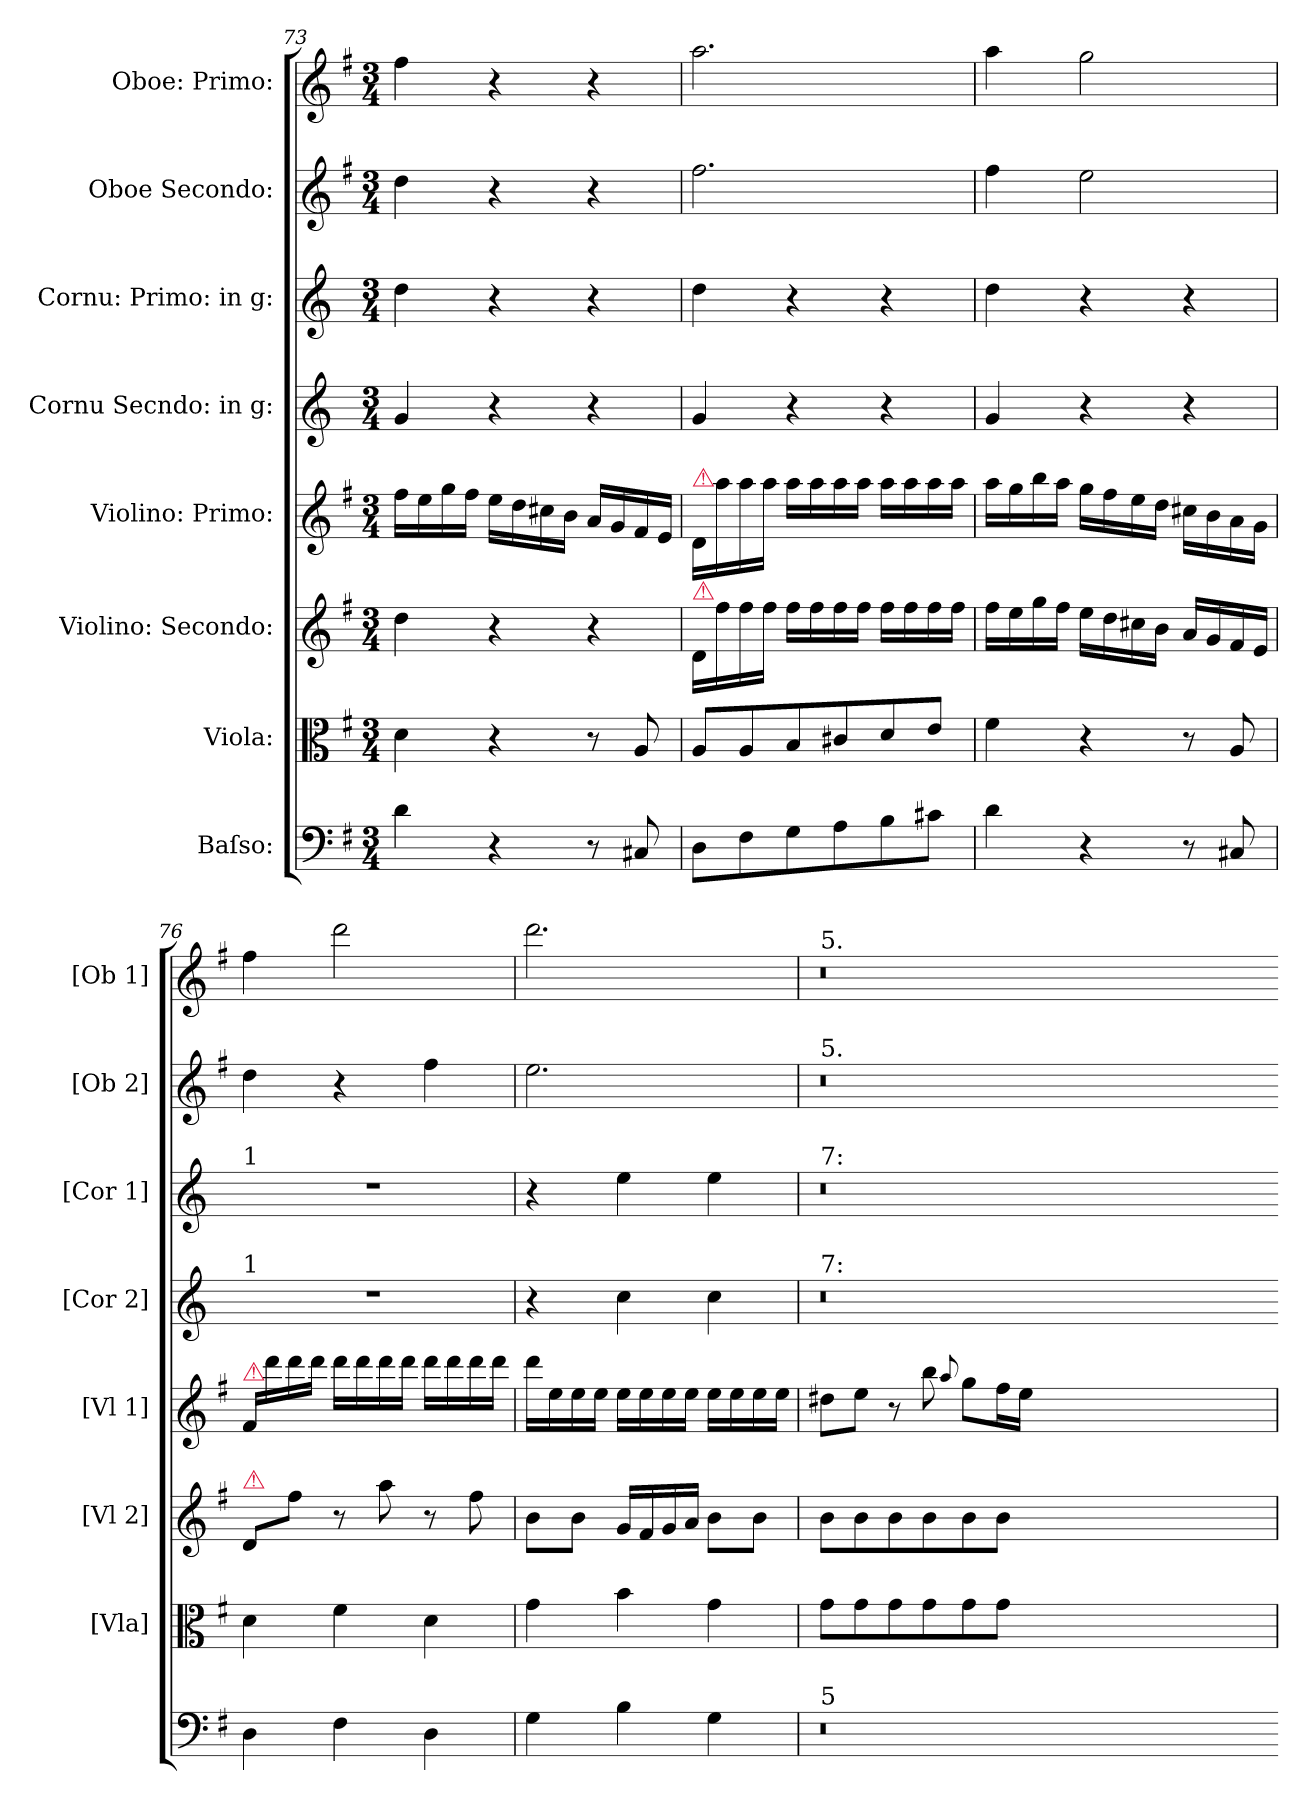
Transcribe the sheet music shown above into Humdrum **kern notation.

**kern	**kern	**dynam	**kern	**kern	**dynam	**kern	**kern	**kern	**kern
*part8	*part7	*part7	*part6	*part5	*part5	*part4	*part3	*part2	*part1
*staff8	*staff7	*staff7	*staff6	*staff5	*staff5	*staff4	*staff3	*staff2	*staff1
*I"Baſso:	*I"Viola:	*	*I"Violino: Secondo:	*I"Violino: Primo:	*	*I"Cornu Secndo: in g:	*I"Cornu: Primo: in g:	*I"Oboe Secondo:	*I"Oboe: Primo:
*	*I'[Vla]	*	*I'[Vl 2]	*I'[Vl 1]	*	*I'[Cor 2]	*I'[Cor 1]	*I'[Ob 2]	*I'[Ob 1]
*clefF4	*clefC3	*	*clefG2	*clefG2	*	*clefG2	*clefG2	*clefG2	*clefG2
*	*	*	*	*	*	*ITrd3c5	*ITrd3c5	*	*
*k[f#]	*k[f#]	*	*k[f#]	*k[f#]	*	*k[f#]	*k[f#]	*k[f#]	*k[f#]
*G:	*G:	*	*G:	*G:	*	*	*	*G:	*G:
*M3/4	*M3/4	*	*M3/4	*M3/4	*	*M3/4	*M3/4	*M3/4	*M3/4
=73	=73	=73	=73	=73	=73	=73	=73	=73	=73
4d\	4d\	.	4dd\	16ff#\LL	.	4d/	4a\	4dd\	4ff#\
.	.	.	.	16ee\	.	.	.	.	.
.	.	.	.	16gg\	.	.	.	.	.
.	.	.	.	16ff#\JJ	.	.	.	.	.
4r	4r	.	4r	16ee\LL	.	4r	4r	4r	4r
.	.	.	.	16dd\	.	.	.	.	.
.	.	.	.	16cc#X\	.	.	.	.	.
.	.	.	.	16b\JJ	.	.	.	.	.
8r	8r	.	4r	16a/LL	.	4r	4r	4r	4r
.	.	.	.	16g/	.	.	.	.	.
8C#X/	8A/	.	.	16f#/	.	.	.	.	.
.	.	.	.	16e/JJ	.	.	.	.	.
=74	=74	=74	=74	=74	=74	=74	=74	=74	=74
!	!	!	!	!LO:TX:a:color=crimson:t=⚠	!	!	!	!	!
!	!	!	!LO:TX:a:color=crimson:t=⚠	!	!	!	!	!	!
8D\L	8A/L	.	16d/LL	16d/LL	.	4d/	4a\	2.ff#\	2.aa\
.	.	.	16ff#\	16aa\	.	.	.	.	.
8F#\	8A/	.	16ff#\	16aa\	.	.	.	.	.
.	.	.	16ff#\JJ	16aa\JJ	.	.	.	.	.
8G\	8B/	.	16ff#\LL	16aa\LL	.	4r	4r	.	.
.	.	.	16ff#\	16aa\	.	.	.	.	.
8A\	8c#X/	.	16ff#\	16aa\	.	.	.	.	.
.	.	.	16ff#\JJ	16aa\JJ	.	.	.	.	.
8B\	8d/	.	16ff#\LL	16aa\LL	.	4r	4r	.	.
.	.	.	16ff#\	16aa\	.	.	.	.	.
8c#X\J	8e/J	.	16ff#\	16aa\	.	.	.	.	.
.	.	.	16ff#\JJ	16aa\JJ	.	.	.	.	.
=75	=75	=75	=75	=75	=75	=75	=75	=75	=75
4d\	4f#\	.	16ff#\LL	16aa\LL	.	4d/	4a\	4ff#\	4aa\
.	.	.	16ee\	16gg\	.	.	.	.	.
.	.	.	16gg\	16bb\	.	.	.	.	.
.	.	.	16ff#\JJ	16aa\JJ	.	.	.	.	.
4r	4r	.	16ee\LL	16gg\LL	.	4r	4r	2ee\	2gg\
.	.	.	16dd\	16ff#\	.	.	.	.	.
.	.	.	16cc#X\	16ee\	.	.	.	.	.
.	.	.	16b\JJ	16dd\JJ	.	.	.	.	.
8r	8r	.	16a/LL	16cc#X\LL	.	4r	4r	.	.
.	.	.	16g/	16b\	.	.	.	.	.
8C#X/	8A/	.	16f#/	16a\	.	.	.	.	.
.	.	.	16e/JJ	16g\JJ	.	.	.	.	.
=76	=76	=76	=76	=76	=76	=76	=76	=76	=76
!	!	!	!	!	!	!	!LO:TX:a:t=1	!	!
!	!	!	!	!	!	!LO:TX:a:t=1	!	!	!
!	!	!	!	!LO:TX:a:color=crimson:t=⚠	!	!	!	!	!
!	!	!	!LO:TX:a:color=crimson:t=⚠	!	!	!	!	!	!
4D\	4d\	.	8d/L	16f#/LL	.	2.r	2.r	4dd\	4ff#\
.	.	.	.	16ddd\	.	.	.	.	.
.	.	.	8ff#\J	16ddd\	.	.	.	.	.
.	.	.	.	16ddd\JJ	.	.	.	.	.
4F#\	4f#\	.	8r	16ddd\LL	.	.	.	4r	2ddd\
.	.	.	.	16ddd\	.	.	.	.	.
.	.	.	8aa\	16ddd\	.	.	.	.	.
.	.	.	.	16ddd\JJ	.	.	.	.	.
4D\	4d\	.	8r	16ddd\LL	.	.	.	4ff#\	.
.	.	.	.	16ddd\	.	.	.	.	.
.	.	.	8ff#\	16ddd\	.	.	.	.	.
.	.	.	.	16ddd\JJ	.	.	.	.	.
=77	=77	=77	=77	=77	=77	=77	=77	=77	=77
4G\	4g\	.	8b\L	16ddd\LL	.	4r	4r	2.ee\	2.ddd\
.	.	.	.	16ee\	.	.	.	.	.
.	.	.	8b\J	16ee\	.	.	.	.	.
.	.	.	.	16ee\JJ	.	.	.	.	.
4B\	4b\	.	16g/LL	16ee\LL	.	4g\	4b\	.	.
.	.	.	16f#/	16ee\	.	.	.	.	.
.	.	.	16g/	16ee\	.	.	.	.	.
.	.	.	16a/JJ	16ee\JJ	.	.	.	.	.
4G\	4g\	.	8b\L	16ee\LL	.	4g\	4b\	.	.
.	.	.	.	16ee\	.	.	.	.	.
.	.	.	8b\J	16ee\	.	.	.	.	.
.	.	.	.	16ee\JJ	.	.	.	.	.
=78	=78	=78	=78	=78	=78	=78	=78	=78	=78
!	!	!	!	!	!	!	!	!	!LO:TX:a:t=5.
!	!	!	!	!	!	!	!	!LO:TX:a:t=5.	!
!	!	!	!	!	!	!	!LO:TX:a:t=7&colon;	!	!
!	!	!	!	!	!	!LO:TX:a:t=7&colon;	!	!	!
!LO:TX:a:t=5	!	!	!	!	!	!	!	!	!
!	!	!LO:DY:rj	!	!	!LO:DY:rj	!	!	!	!
0.r	8g\L	p&colon;	8b\L	8dd#X\L	p&colon;	0.r	0.r	0.r	0.r
.	8g\	.	8b\	8ee\J	.	.	.	.	.
.	8g\	.	8b\	8r	.	.	.	.	.
.	8g\	.	8b\	8bb\	.	.	.	.	.
.	.	.	.	8qqaa/	.	.	.	.	.
.	8g\	.	8b\	8gg\L	.	.	.	.	.
.	8g\J	.	8b\J	16ff#\L	.	.	.	.	.
.	.	.	.	16ee\JJ	.	.	.	.	.
.	0ryy	.	0ryy	0ryy	.	.	.	.	.
.	4ryy	.	4ryy	4ryy	.	.	.	.	.
=-	=	=-	=	=	=-	=-	=-	=-	=-
*-	*-	*-	*-	*-	*-	*-	*-	*-	*-
